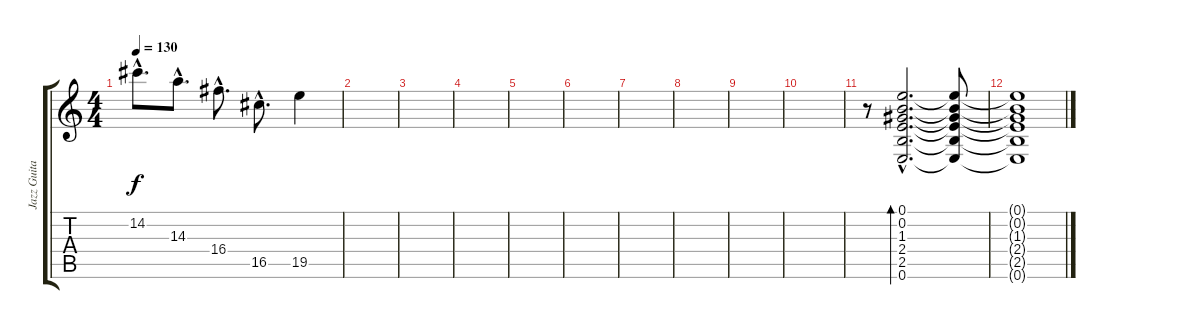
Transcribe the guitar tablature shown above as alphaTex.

\track ("Jazz Guitar" "Jazz Guita") {instrument electricguitarjazz}
\staff {score tabs}
\tuning (E4 B3 G3 D3 A2 E2) {hide}
\ts (4 4)
\tempo 130
\clef g2
\ks c
14.2{hac}.8{d dy f} 14.3{hac}.8{d} 16.4{hac}.8{d} 16.5{hac}.8{d} 19.5.4 |
|
|
|
|
|
|
|
|
|
r.8 (0.1{hac} 0.2{hac} 1.3{hac} 2.4{hac} 2.5{hac} 0.6{hac}).2{d bd 120} (0.1{t} 0.2{t} 1.3{t} 2.4{t} 2.5{t} 0.6{t}).8 |
(0.1{t} 0.2{t} 1.3{t} 2.4{t} 2.5{t} 0.6{t}).1
